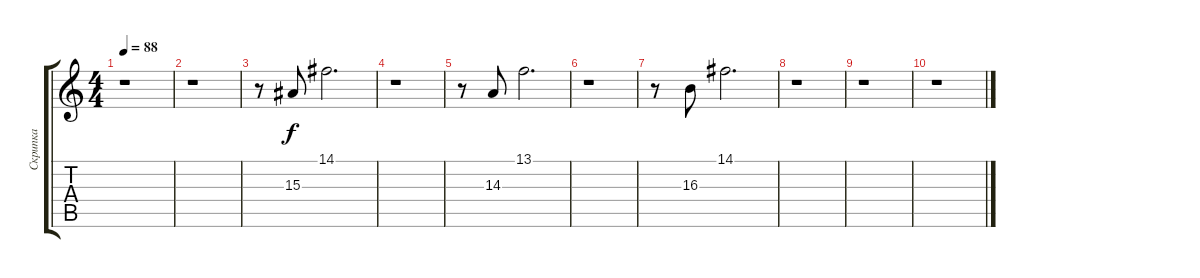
\track ("Скрипка" "Скрипка") {instrument violin}
\staff {score tabs}
\tuning (E4 B3 G3 D3 A2 E2) {hide}
\ts (4 4)
\tempo 88
\clef g2
\ks c
r.1{dy f} |
r.1 |
r.8 15.3.8 14.1.2{d} |
r.1 |
r.8 14.3.8 13.1.2{d} |
r.1 |
r.8 16.3.8 14.1.2{d} |
r.1 |
r.1 |
r.1
